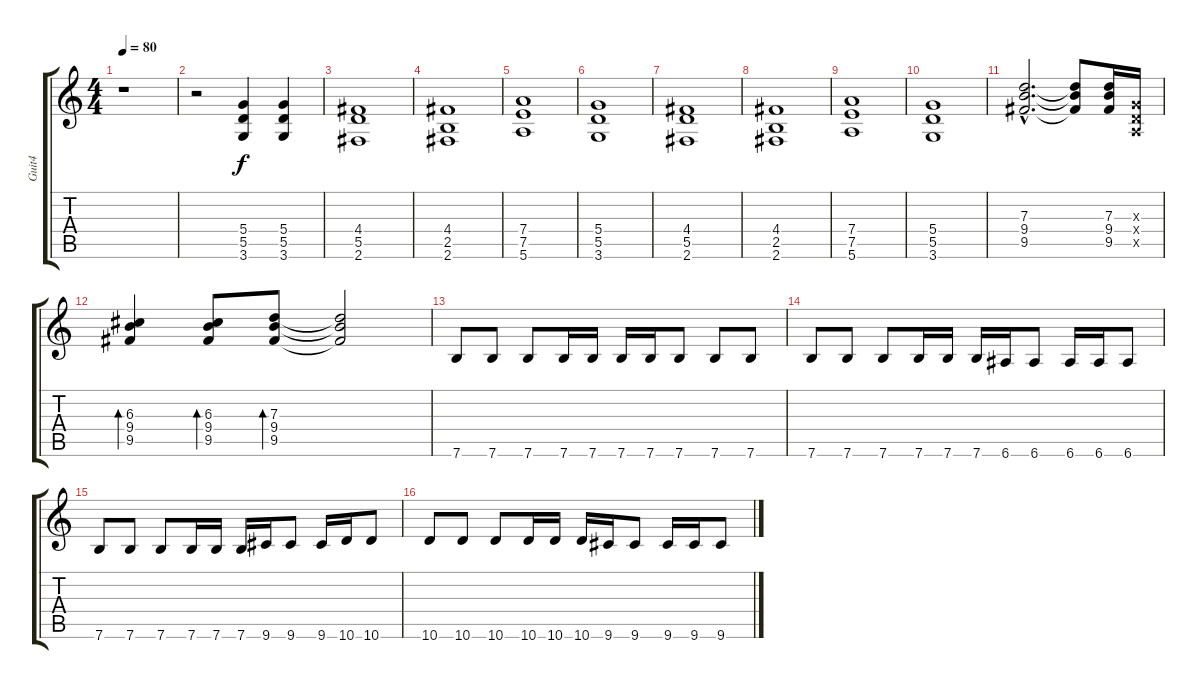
\track ("Guit4" "Guit4") {instrument overdrivenguitar}
\staff {score tabs}
\tuning (E4 B3 G3 D3 A2 E2) {hide}
\ts (4 4)
\tempo 80
\clef g2
\ks c
r.1{dy f} |
r.2 (5.4 5.5 3.6).4 (5.4 5.5 3.6).4 |
(4.4 5.5 2.6).1 |
(4.4 2.5 2.6).1 |
(7.4 7.5 5.6).1 |
(5.4 5.5 3.6).1 |
(4.4 5.5 2.6).1 |
(4.4 2.5 2.6).1 |
(7.4 7.5 5.6).1 |
(5.4 5.5 3.6).1 |
(7.3{hac} 9.4{hac} 9.5{hac}).2{d} (7.3{t} 9.4{t} 9.5{t}).8 (7.3 9.4 9.5).16 (0.3{x} 0.4{x} 0.5{x}).16 |
(6.3 9.4 9.5).4{bd 60} (6.3 9.4 9.5).8{bd 60} (7.3 9.4 9.5).8{bd 60} (7.3{t} 9.4{t} 9.5{t}).2 |
7.6.8 7.6.8 7.6.8 7.6.16 7.6.16 7.6.16 7.6.16 7.6.8 7.6.8 7.6.8 |
7.6.8 7.6.8 7.6.8 7.6.16 7.6.16 7.6.16 6.6.16 6.6.8 6.6.16 6.6.16 6.6.8 |
7.6.8 7.6.8 7.6.8 7.6.16 7.6.16 7.6.16 9.6.16 9.6.8 9.6.16 10.6.16 10.6.8 |
10.6.8 10.6.8 10.6.8 10.6.16 10.6.16 10.6.16 9.6.16 9.6.8 9.6.16 9.6.16 9.6.8
